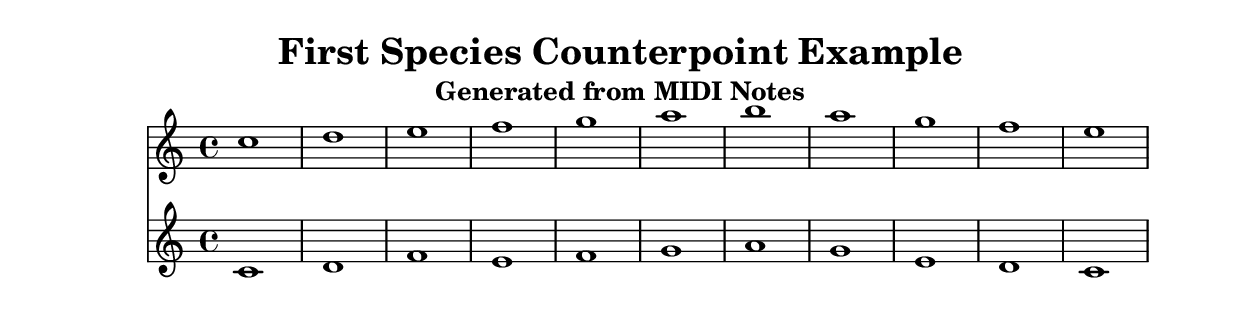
\version "2.24.4"
\header {
  title = "First Species Counterpoint Example"
  subtitle = "Generated from MIDI Notes"
}

\score {
  <<
    \new Staff = "Counterpoint" <<
      \clef treble
      \key c \major
      \time 4/4
      \fixed c' { 
        c'1 | d'1 | e'1 | f'1 | g'1 | a'1 | b'1 | a'1 | g'1 | f'1 | e'1
      }
    >>
    \new Staff = "CantusFirmus" <<
      \clef treble
      \key c \major
      \time 4/4
      \fixed c' { 
        c1 | d1 | f1 | e1 | f1 | g1 | a1 | g1 | e1 | d1 | c1
      }
    >>
  >>
  \layout { }
  \midi { }
}
